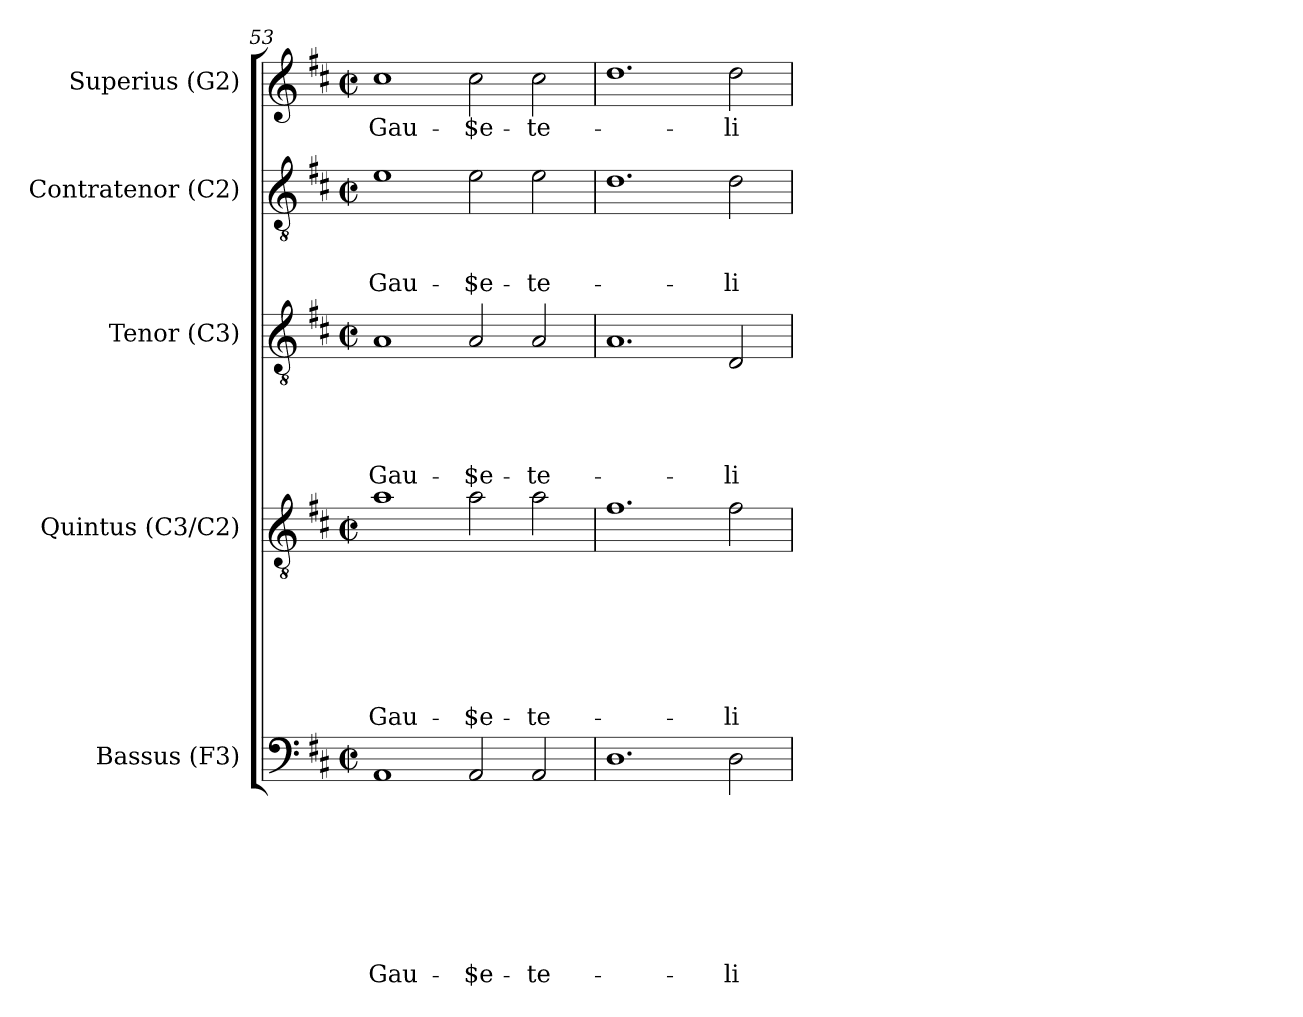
**kern	**text	**text	**text	**text	**text	**text	**text	**text	**kern	**text	**text	**text	**text	**text	**text	**text	**kern	**text	**text	**text	**text	**text	**kern	**text	**text	**text	**kern	**text
*part5	*part5	*part5	*part5	*part5	*part5	*part5	*part5	*part5	*part4	*part4	*part4	*part4	*part4	*part4	*part4	*part4	*part3	*part3	*part3	*part3	*part3	*part3	*part2	*part2	*part2	*part2	*part1	*part1
*staff5	*staff5	*staff5	*staff5	*staff5	*staff5	*staff5	*staff5	*staff5	*staff4	*staff4	*staff4	*staff4	*staff4	*staff4	*staff4	*staff4	*staff3	*staff3	*staff3	*staff3	*staff3	*staff3	*staff2	*staff2	*staff2	*staff2	*staff1	*staff1
*I"Bassus (F3)	*	*	*	*	*	*	*	*	*I"Quintus (C3/C2)	*	*	*	*	*	*	*	*I"Tenor (C3)	*	*	*	*	*	*I"Contratenor (C2)	*	*	*	*I"Superius (G2)	*
*I'B.	*	*	*	*	*	*	*	*	*I'Q.	*	*	*	*	*	*	*	*I'T.	*	*	*	*	*	*I'Ct.	*	*	*	*I'S.	*
!!LO:LB:g=z
*clefF4	*	*	*	*	*	*	*	*	*clefGv2	*	*	*	*	*	*	*	*clefGv2	*	*	*	*	*	*clefGv2	*	*	*	*clefG2	*
*k[f#c#]	*	*	*	*	*	*	*	*	*k[f#c#]	*	*	*	*	*	*	*	*k[f#c#]	*	*	*	*	*	*k[f#c#]	*	*	*	*k[f#c#]	*
*D:	*	*	*	*	*	*	*	*	*D:	*	*	*	*	*	*	*	*D:	*	*	*	*	*	*D:	*	*	*	*D:	*
*M2/2	*	*	*	*	*	*	*	*	*M2/2	*	*	*	*	*	*	*	*M2/2	*	*	*	*	*	*M2/2	*	*	*	*M2/2	*
*met(c|)	*	*	*	*	*	*	*	*	*met(c|)	*	*	*	*	*	*	*	*met(c|)	*	*	*	*	*	*met(c|)	*	*	*	*met(c|)	*
=53	=53	=53	=53	=53	=53	=53	=53	=53	=53	=53	=53	=53	=53	=53	=53	=53	=53	=53	=53	=53	=53	=53	=53	=53	=53	=53	=53	=53
!	!	!	!	!	!	!	!	!LO:LY:b	!	!	!	!	!	!	!	!LO:LY:b	!	!	!	!	!	!LO:LY:b	!	!	!	!LO:LY:b	!	!LO:LY:b
1AA	.	.	.	.	.	.	.	Gau-	1a	.	.	.	.	.	.	Gau-	1A	.	.	.	.	Gau-	1e	.	.	Gau-	1cc#	Gau-
!	!	!	!	!	!	!	!	!LO:LY:b	!	!	!	!	!	!	!	!LO:LY:b	!	!	!	!	!	!LO:LY:b	!	!	!	!LO:LY:b	!	!LO:LY:b
2AA/	.	.	.	.	.	.	.	-$e-	2a\	.	.	.	.	.	.	-$e-	2A/	.	.	.	.	-$e-	2e\	.	.	-$e-	2cc#\	-$e-
!	!	!	!	!	!	!	!	!LO:LY:b	!	!	!	!	!	!	!	!LO:LY:b	!	!	!	!	!	!LO:LY:b	!	!	!	!LO:LY:b	!	!LO:LY:b
2AA/	.	.	.	.	.	.	.	-te-	2a\	.	.	.	.	.	.	-te-	2A/	.	.	.	.	-te-	2e\	.	.	-te-	2cc#\	-te-
=54	=54	=54	=54	=54	=54	=54	=54	=54	=54	=54	=54	=54	=54	=54	=54	=54	=54	=54	=54	=54	=54	=54	=54	=54	=54	=54	=54	=54
1.D	.	.	.	.	.	.	.	.	1.f#	.	.	.	.	.	.	.	1.A	.	.	.	.	.	1.d	.	.	.	1.dd	.
!	!	!	!	!	!	!	!	!LO:LY:b	!	!	!	!	!	!	!	!LO:LY:b	!	!	!	!	!	!LO:LY:b	!	!	!	!LO:LY:b	!	!LO:LY:b
2D\	.	.	.	.	.	.	.	-li-	2f#\	.	.	.	.	.	.	-li-	2D/	.	.	.	.	-li-	2d\	.	.	-li-	2dd\	-li-
=	=	=	=	=	=	=	=	=	=	=	=	=	=	=	=	=	=	=	=	=	=	=	=	=	=	=	=	=
*-	*-	*-	*-	*-	*-	*-	*-	*-	*-	*-	*-	*-	*-	*-	*-	*-	*-	*-	*-	*-	*-	*-	*-	*-	*-	*-	*-	*-
